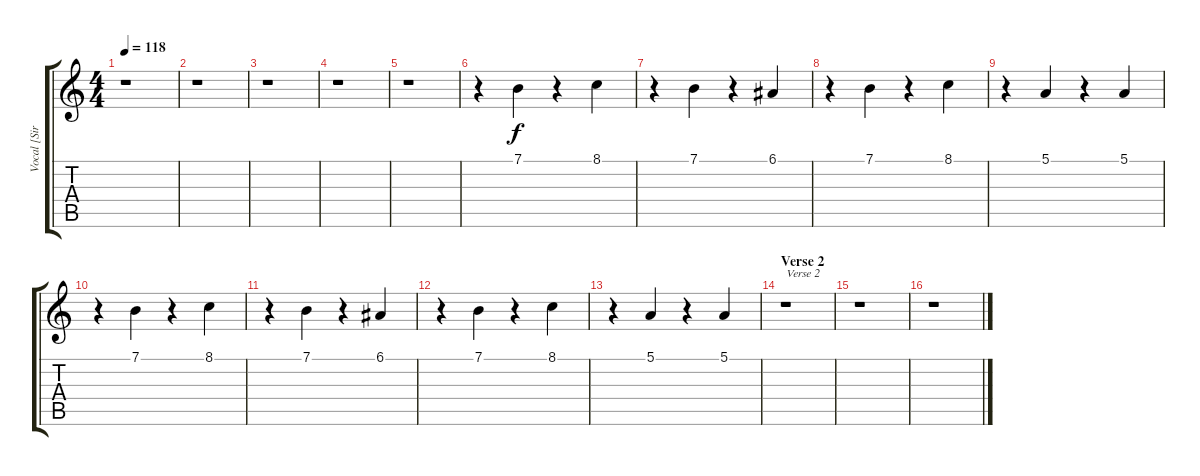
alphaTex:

\track ("Vocal [Sirrah]" "Vocal [Sir") {instrument synthvoice}
\staff {score tabs}
\tuning (E4 B3 G3 D3 A2 E2) {hide}
\ts (4 4)
\tempo 118
\clef g2
\ks c
r.1{dy f} |
r.1 |
r.1 |
r.1 |
r.1 |
r.4 7.1.4 r.4 8.1.4 |
r.4 7.1.4 r.4 6.1.4 |
r.4 7.1.4 r.4 8.1.4 |
r.4 5.1.4 r.4 5.1.4 |
r.4 7.1.4 r.4 8.1.4 |
r.4 7.1.4 r.4 6.1.4 |
r.4 7.1.4 r.4 8.1.4 |
r.4 5.1.4 r.4 5.1.4 |
\section ("" "Verse 2")
r.1{txt "Verse 2"} |
r.1 |
r.1
